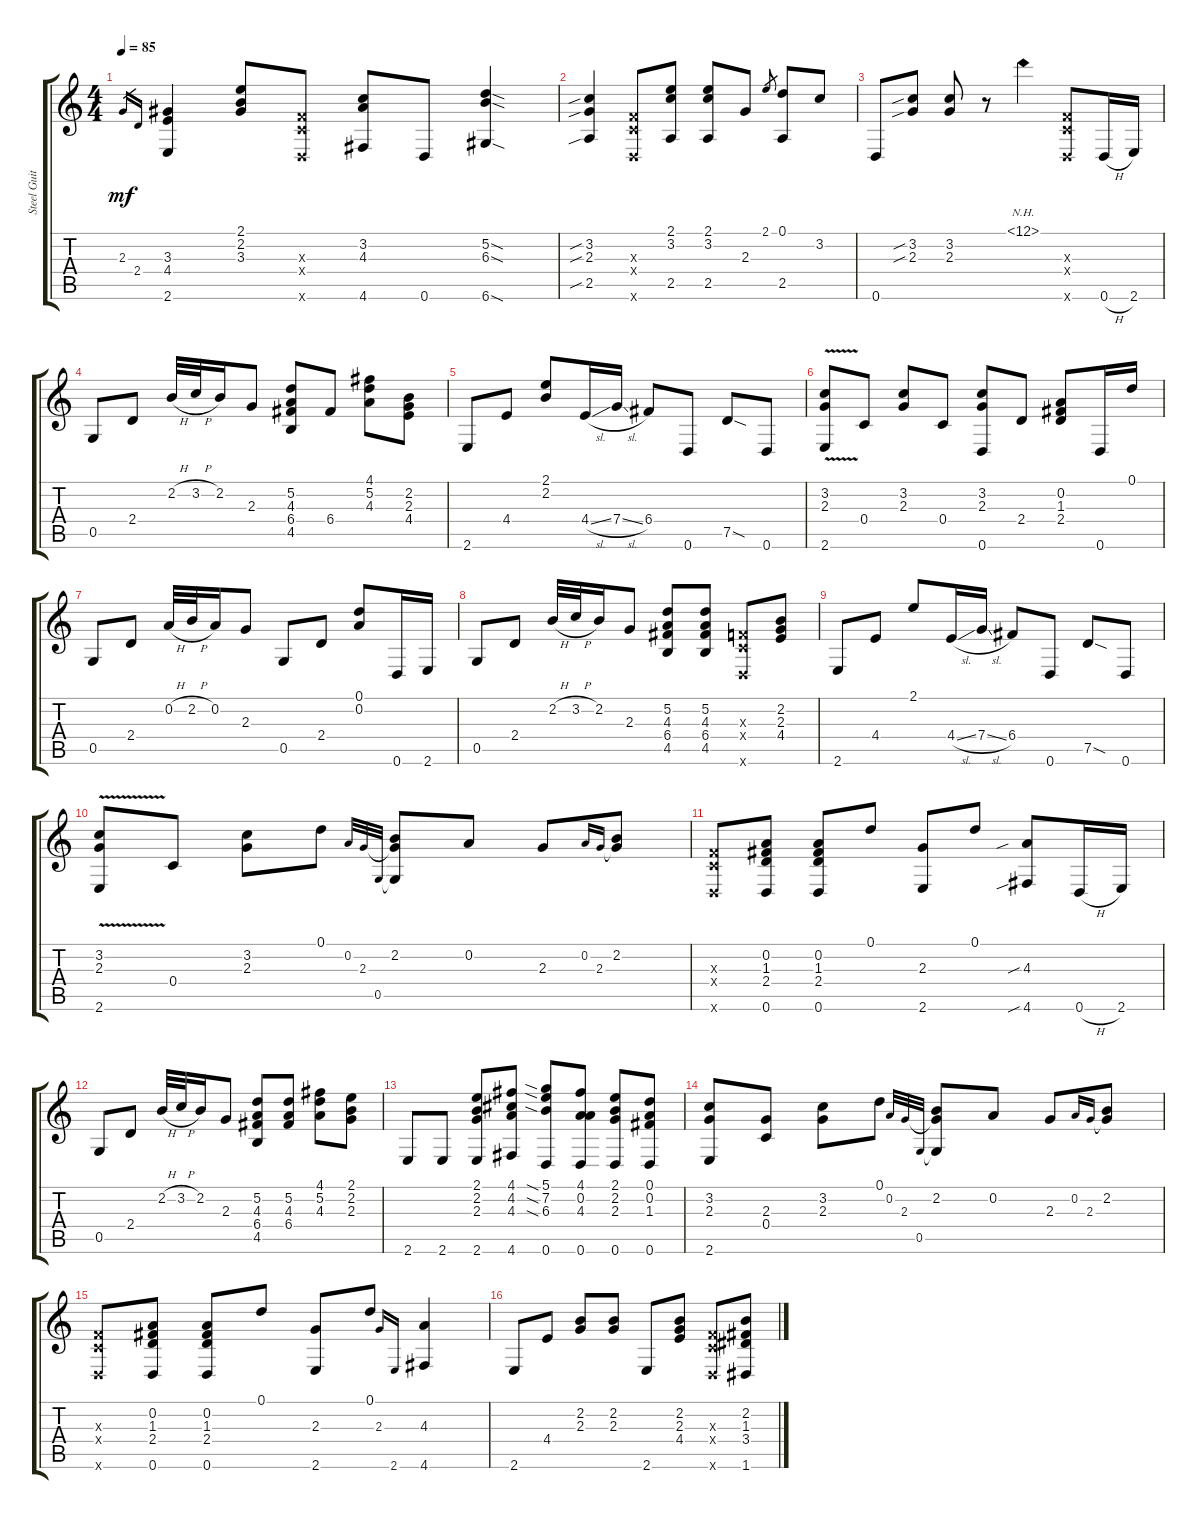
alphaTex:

\track ("Steel Guitar" "Steel Guit") {instrument acousticguitarsteel}
\staff {score tabs}
\tuning (D4 A3 F3 C3 G2 D2) {hide}
\ts (4 4)
\tempo 85
\clef g2
\ks c
2.3.16{gr dy mf} 2.4.16{gr} (3.3 4.4 2.6).4 (2.1 2.2 3.3).8 (0.3{x} 0.4{x} 0.6{x}).8 (3.2 4.3 4.6).8 0.6.8 (5.2{sod} 6.3{sod} 6.6{sod}).4 |
(3.2{sib} 2.3{sib} 2.5{sib}).4 (0.3{x} 0.4{x} 0.6{x}).8 (2.1 3.2 2.5).8 (2.1 3.2 2.5).8 2.3.8 2.1.8{gr} (0.1 2.5).8 3.2.8 |
0.6.8 (3.2{sib} 2.3{sib}).8 (3.2 2.3).8 r.8 12.1{nh}.4 (0.3{x} 0.4{x} 0.6{x}).8 0.6{h}.16 2.6.16 |
0.5.8 2.4.8 2.2{h}.32 3.2{h}.32 2.2.16 2.3.8 (5.2 4.3 6.4 4.5).8 6.4.8 (4.1 5.2 4.3).8 (2.2 2.3 4.4).8 |
2.6.8 4.4.8 (2.1 2.2).8 4.4{sl}.16 7.4{sl}.16 6.4.8 0.6.8 7.5{sod}.8 0.6.8 |
(3.2{v} 2.3{v} 2.6{v}).8 0.4.8 (3.2 2.3).8 0.4.8 (3.2 2.3 0.6).8 2.4.8 (0.2 1.3 2.4).8 0.6.16 0.1.16 |
0.5.8 2.4.8 0.2{h}.32 2.2{h}.32 0.2.16 2.3.8 0.5.8 2.4.8 (0.1 0.2).8 0.6.16 2.6.16 |
0.5.8 2.4.8 2.2{h}.32 3.2{h}.32 2.2.16 2.3.8 (5.2 4.3 6.4 4.5).8 (5.2 4.3 6.4 4.5).8 (0.3{x} 0.4{x} 0.6{x}).8 (2.2 2.3 4.4).8 |
2.6.8 4.4.8 2.1.8 4.4{sl}.16 7.4{sl}.16 6.4.8 0.6.8 7.5{sod}.8 0.6.8 |
(3.2{v} 2.3{v} 2.6{v}).8 0.4.8 (3.2 2.3).8 0.1.8 0.2.32{gr onbeat} 2.3.32{gr onbeat} 0.5.32{gr onbeat} (2.2 2.3{t} 0.5{t}).8 0.2.8 2.3.8 0.2.16{gr onbeat} 2.3.16{gr onbeat} (2.2 2.3{t}).8 |
(0.3{x} 0.4{x} 0.6{x}).8 (0.2 1.3 2.4 0.6).8 (0.2 1.3 2.4 0.6).8 0.1.8 (2.3 2.6).8 0.1.8 (4.3{sib} 4.6{sib}).8 0.6{h}.16 2.6.16 |
0.5.8 2.4.8 2.2{h}.32 3.2{h}.32 2.2.16 2.3.8 (5.2 4.3 6.4 4.5).8 (5.2 4.3 6.4).8 (4.1 5.2 4.3).8 (2.1 2.2 2.3).8 |
2.6.8 2.6.8 (2.1 2.2 2.3 2.6).8 (4.1 4.2 4.3 4.6).8 (5.1{sia} 7.2{sia} 6.3{sia} 0.6).8 (4.1 0.2 4.3 0.6).8 (2.1 2.2 2.3 0.6).8 (0.1 0.2 1.3 0.6).8 |
(3.2 2.3 2.6).8 (2.3 0.4).8 (3.2 2.3).8 0.1.8 0.2.32{gr onbeat} 2.3.32{gr onbeat} 0.5.32{gr onbeat} (2.2 2.3{t} 0.5{t}).8 0.2.8 2.3.8 0.2.16{gr onbeat} 2.3.16{gr onbeat} (2.2 2.3{t}).8 |
(0.3{x} 0.4{x} 0.6{x}).8 (0.2 1.3 2.4 0.6).8 (0.2 1.3 2.4 0.6).8 0.1.8 (2.3 2.6).8 0.1.8 2.3.16{gr onbeat} 2.6.16{gr onbeat} (4.3 4.6).4 |
2.6.8 4.4.8 (2.2 2.3).8 (2.2 2.3).8 2.6.8 (2.2 2.3 4.4).8 (0.3{x} 0.4{x} 0.6{x}).8 (2.2 1.3 3.4 1.6).8
